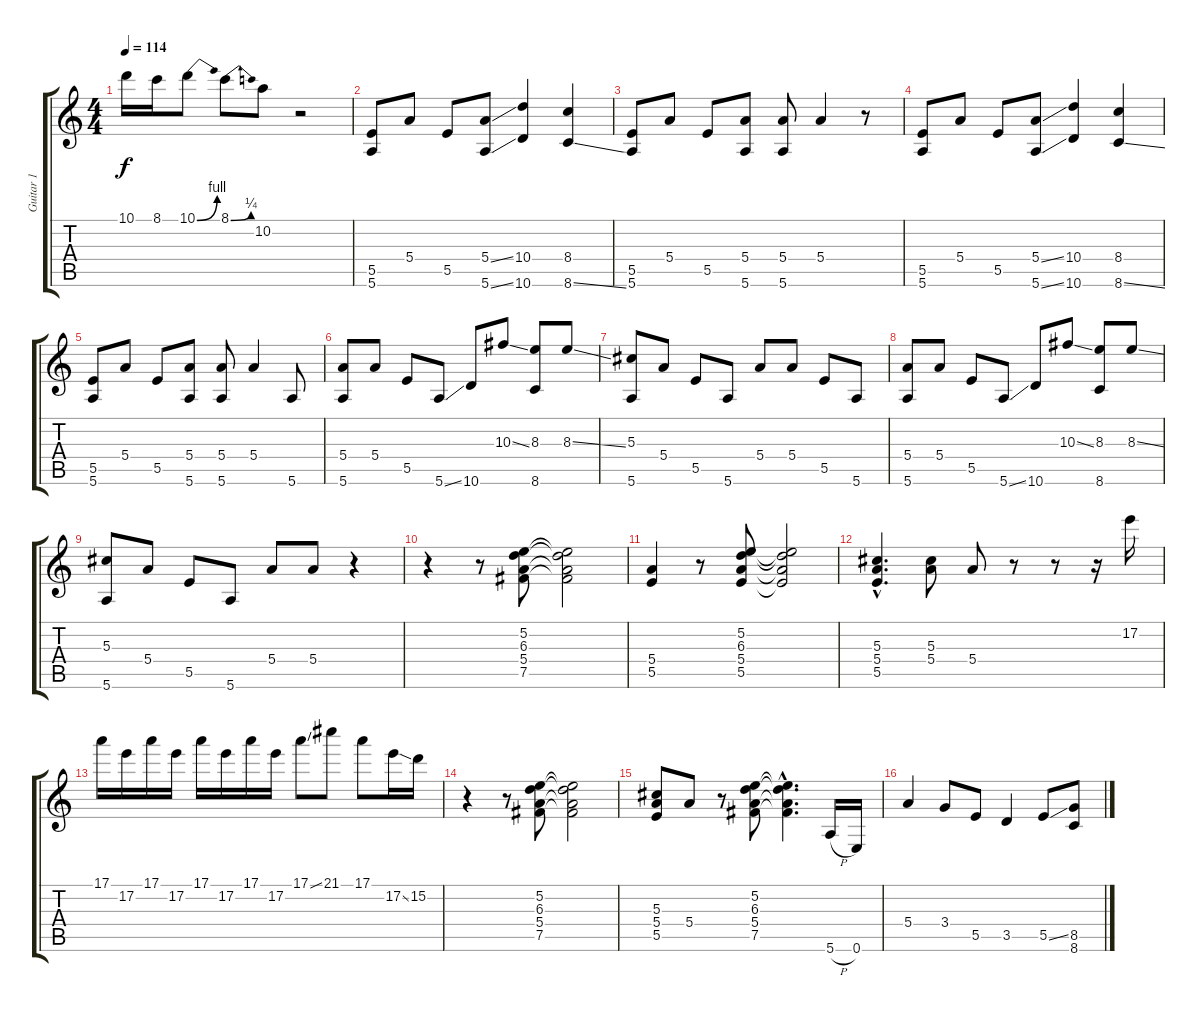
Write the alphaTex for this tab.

\track ("Guitar 1" "Guitar 1") {instrument overdrivenguitar}
\staff {score tabs}
\tuning (E4 B3 Ab3 E3 B2 E2) {hide}
\ts (4 4)
\tempo 114
\clef g2
\ks c
10.1.16{dy f} 8.1.16 10.1{be (bend 0 0 60 4)}.8 8.1{be (bend 0 0 60 1)}.8 10.2.8 r.2 |
(5.5 5.6).8 5.4.8 5.5.8 (5.4{ss} 5.6{ss}).8 (10.4 10.6).4 (8.4 8.6{ss}).4 |
(5.5 5.6).8 5.4.8 5.5.8 (5.4 5.6).8 (5.4 5.6).8 5.4.4 r.8 |
(5.5 5.6).8 5.4.8 5.5.8 (5.4{ss} 5.6{ss}).8 (10.4 10.6).4 (8.4 8.6{ss}).4 |
(5.5 5.6).8 5.4.8 5.5.8 (5.4 5.6).8 (5.4 5.6).8 5.4.4 5.6.8 |
(5.4 5.6).8 5.4.8 5.5.8 5.6{ss}.8 10.6.8 10.3{ss}.8 (8.3 8.6).8 8.3{ss}.8 |
(5.3 5.6).8 5.4.8 5.5.8 5.6.8 5.4.8 5.4.8 5.5.8 5.6.8 |
(5.4 5.6).8 5.4.8 5.5.8 5.6{ss}.8 10.6.8 10.3{ss}.8 (8.3 8.6).8 8.3{ss}.8 |
(5.3 5.6).8 5.4.8 5.5.8 5.6.8 5.4.8 5.4.8 r.4 |
r.4 r.8 (5.2 6.3 5.4 7.5).8 (5.2{t} 6.3{t} 5.4{t} 7.5{t}).2 |
(5.4 5.5).4 r.8 (5.2 6.3 5.4 5.5).8 (5.2{t} 6.3{t} 5.4{t} 5.5{t}).2 |
(5.3{hac} 5.4{hac} 5.5{hac}).4{d} (5.3 5.4).8 5.4.8 r.8 r.8 r.16 17.2.16 |
17.1.16 17.2.16 17.1.16 17.2.16 17.1.16 17.2.16 17.1.16 17.2.16 17.1{ss}.8 21.1.8 17.1.8 17.2{ss}.16 15.2.16 |
r.4 r.8 (5.2 6.3 5.4 7.5).8 (5.2{t} 6.3{t} 5.4{t} 7.5{t}).2 |
(5.3 5.4 5.5).8 5.4.8 r.8 (5.2 6.3 5.4 7.5).8 (5.2{hac t} 6.3{hac t} 5.4{hac t} 7.5{hac t}).4{d} 5.6{h}.16 0.6.16 |
5.4.4 3.4.8 5.5.8 3.5.4 5.5{ss}.8 (8.5 8.6).8
